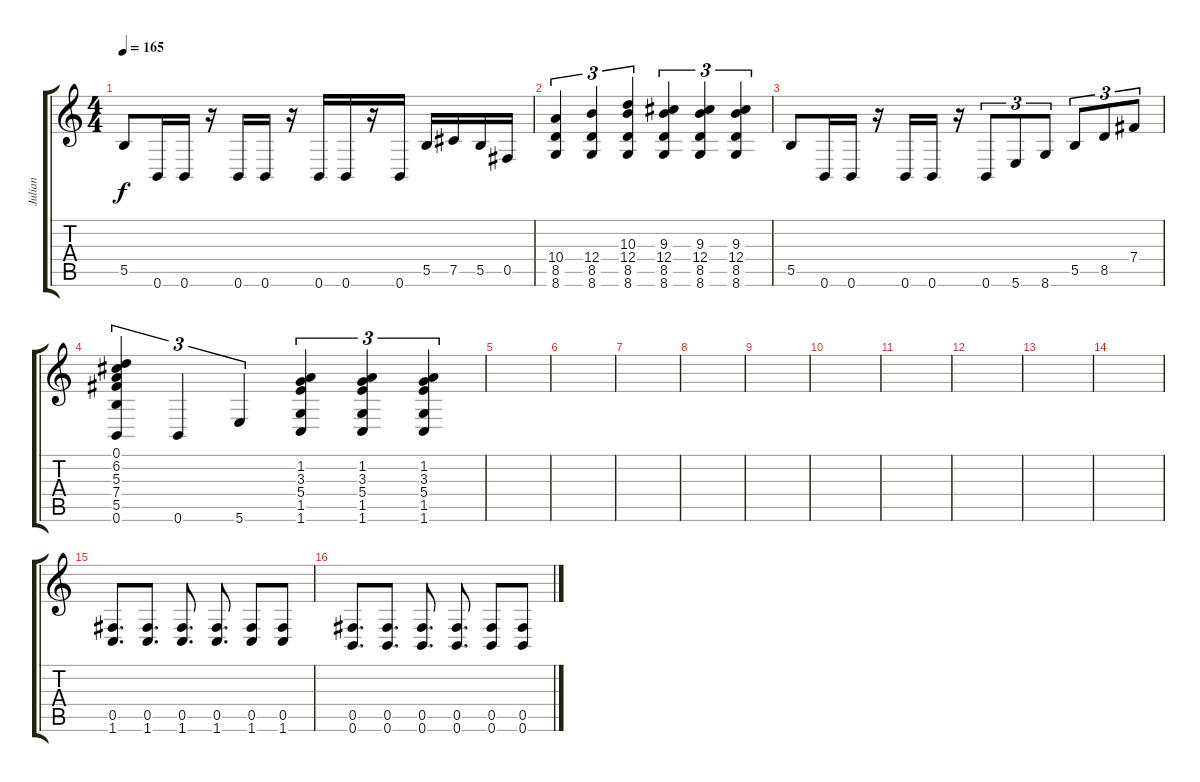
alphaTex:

\track ("Julian" "Julian") {instrument overdrivenguitar}
\staff {score tabs}
\tuning (Db4 Ab3 E3 B2 Gb2 B1) {hide}
\ts (4 4)
\tempo 165
\clef g2
\ks c
5.5.8{dy f} 0.6.16 0.6.16 r.16 0.6.16 0.6.16 r.16 0.6.16 0.6.16 r.16 0.6.16 5.5.16 7.5.16 5.5.16 0.5.16 |
(10.4 8.5 8.6).4{tu (3 2)} (12.4 8.5 8.6).4{tu (3 2)} (10.3 12.4 8.5 8.6).4{tu (3 2)} (9.3 12.4 8.5 8.6).4{tu (3 2)} (9.3 12.4 8.5 8.6).4{tu (3 2)} (9.3 12.4 8.5 8.6).4{tu (3 2)} |
5.5.8 0.6.16 0.6.16 r.16 0.6.16 0.6.16 r.16 0.6.8{tu (3 2)} 5.6.8{tu (3 2)} 8.6.8{tu (3 2)} 5.5.8{tu (3 2)} 8.5.8{tu (3 2)} 7.4.8{tu (3 2)} |
(0.1 6.2 5.3 7.4 5.5 0.6).4{tu (3 2)} 0.6.4{tu (3 2)} 5.6.4{tu (3 2)} (1.2 3.3 5.4 1.5 1.6).4{tu (3 2)} (1.2 3.3 5.4 1.5 1.6).4{tu (3 2)} (1.2 3.3 5.4 1.5 1.6).4{tu (3 2)} |
|
|
|
|
|
|
|
|
|
|
(0.5 1.6).8{d} (0.5 1.6).8{d} (0.5 1.6).8{d} (0.5 1.6).8{d} (0.5 1.6).8 (0.5 1.6).8 |
(0.5 0.6).8{d} (0.5 0.6).8{d} (0.5 0.6).8{d} (0.5 0.6).8{d} (0.5 0.6).8 (0.5 0.6).8
